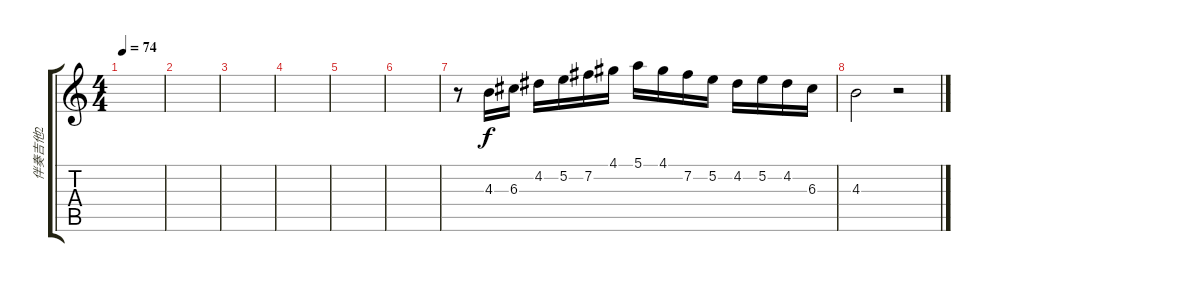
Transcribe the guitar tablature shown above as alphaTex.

\track ("伴奏吉他2" "伴奏吉他2") {instrument electricguitarjazz}
\staff {score tabs}
\tuning (E4 B3 G3 D3 A2 E2) {hide}
\ts (4 4)
\tempo 74
\clef g2
\ks c
|
|
|
|
|
|
r.8 4.3.16 6.3.16 4.2.16 5.2.16 7.2.16 4.1.16 5.1.16 4.1.16 7.2.16 5.2.16 4.2.16 5.2.16 4.2.16 6.3.16 |
4.3.2 r.2
